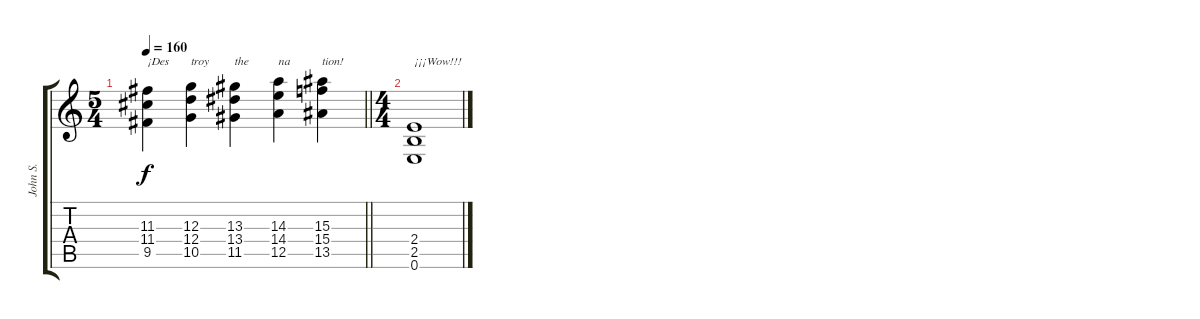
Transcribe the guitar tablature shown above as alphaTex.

\track ("John S." "John S.") {instrument overdrivenguitar}
\staff {score tabs}
\tuning (E4 B3 G3 D3 A2 E2) {hide}
\ts (5 4)
\tempo 160
\clef g2
\barLineRight lightlight
\ks c
(11.3 11.4 9.5).4{txt "¡Des" dy f} (12.3 12.4 10.5).4{txt "troy"} (13.3 13.4 11.5).4{txt "the"} (14.3 14.4 12.5).4{txt "na"} (15.3 15.4 13.5).4{txt "tion!"} |
\ts (4 4)
(2.4 2.5 0.6).1{txt "¡¡¡Wow!!!"}
